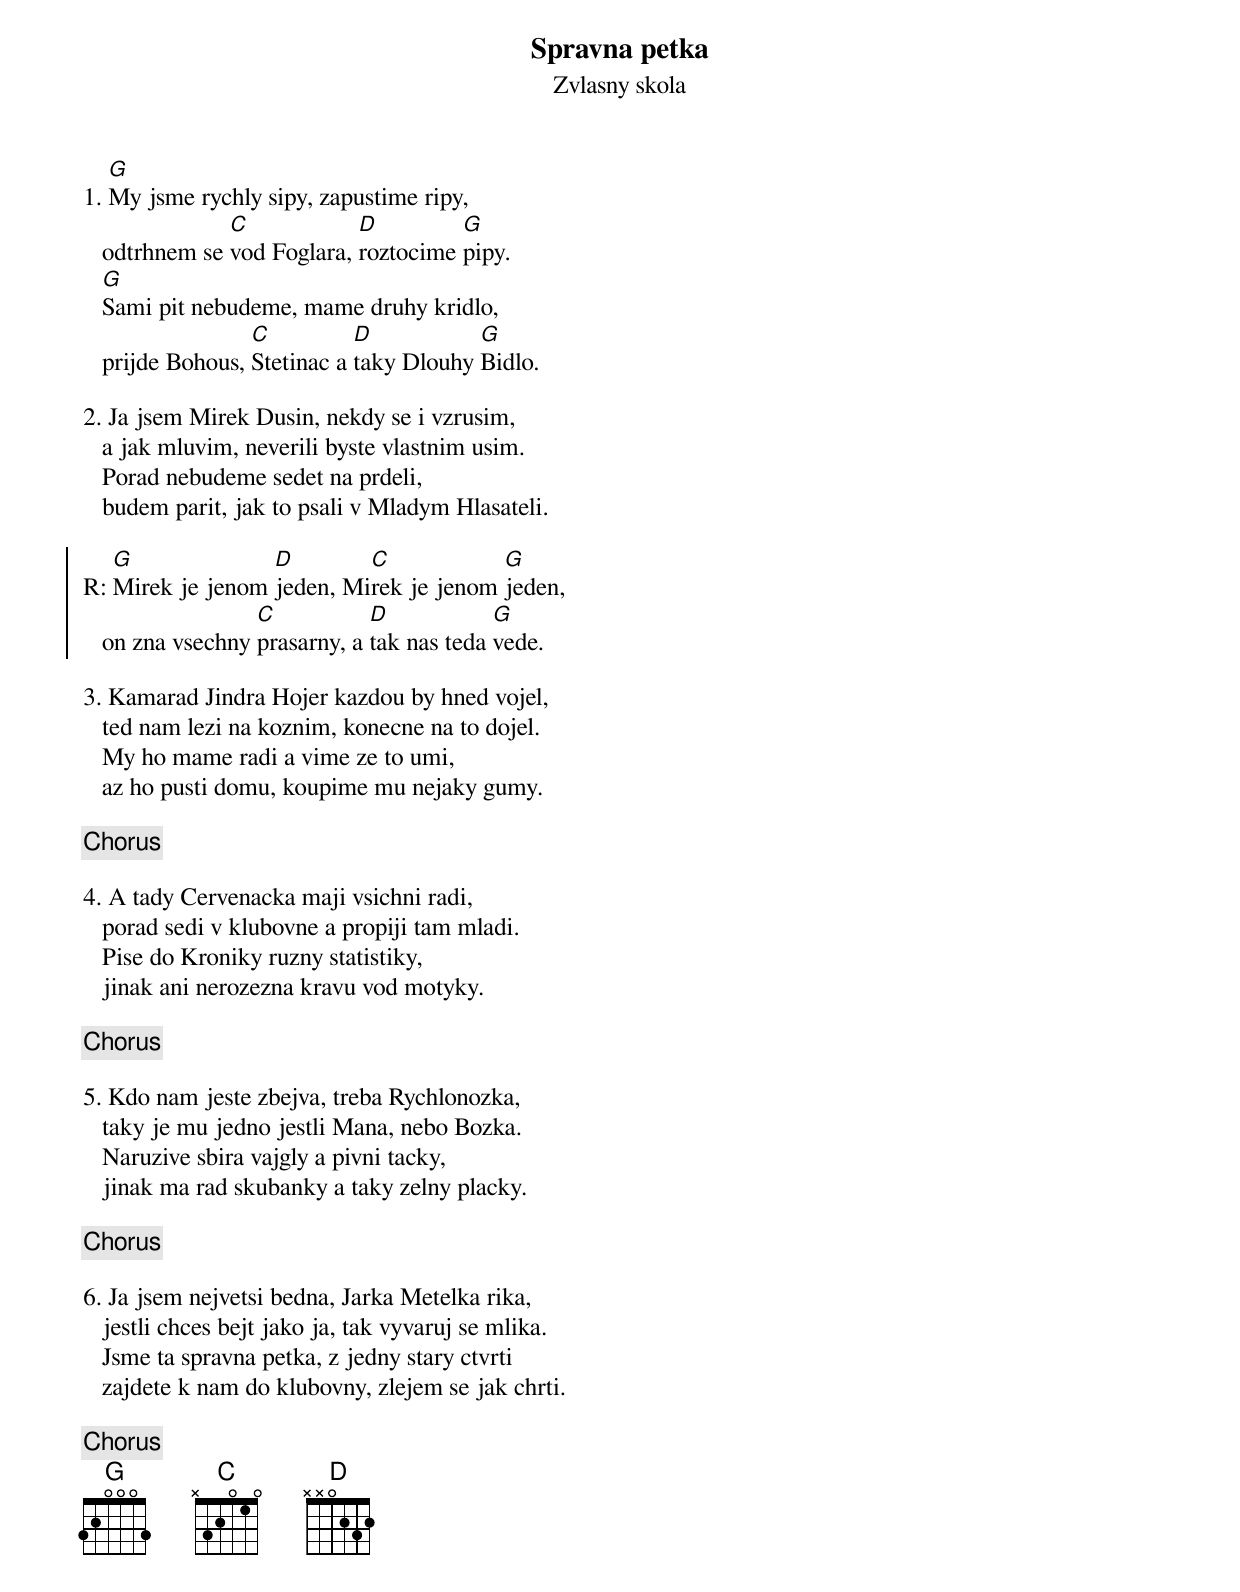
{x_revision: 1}
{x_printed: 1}

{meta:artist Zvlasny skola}
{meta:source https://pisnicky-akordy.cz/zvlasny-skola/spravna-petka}

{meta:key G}
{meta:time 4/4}

{title: Spravna petka}
{subtitle: Zvlasny skola}

{start_of_verse}
1. [G]My jsme rychly sipy, zapustime ripy,
   odtrhnem se [C]vod Foglara, [D]roztocime [G]pipy.
   [G]Sami pit nebudeme, mame druhy kridlo,
   prijde Bohous, [C]Stetinac a [D]taky Dlouhy [G]Bidlo.
{end_of_verse}

{start_of_verse}
2. Ja jsem Mirek Dusin, nekdy se i vzrusim,
   a jak mluvim, neverili byste vlastnim usim.
   Porad nebudeme sedet na prdeli,
   budem parit, jak to psali v Mladym Hlasateli.
{end_of_verse}

{soc}
R: [G]Mirek je jenom [D]jeden, Mi[C]rek je jenom [G]jeden,
   on zna vsechny [C]prasarny, a [D]tak nas teda [G]vede.
{eoc}

{start_of_verse}
3. Kamarad Jindra Hojer kazdou by hned vojel,
   ted nam lezi na koznim, konecne na to dojel.
   My ho mame radi a vime ze to umi,
   az ho pusti domu, koupime mu nejaky gumy.
{end_of_verse}

{chorus}

{start_of_verse}
4. A tady Cervenacka maji vsichni radi,
   porad sedi v klubovne a propiji tam mladi.
   Pise do Kroniky ruzny statistiky,
   jinak ani nerozezna kravu vod motyky.
{end_of_verse}

{chorus}

{start_of_verse}
5. Kdo nam jeste zbejva, treba Rychlonozka,
   taky je mu jedno jestli Mana, nebo Bozka.
   Naruzive sbira vajgly a pivni tacky,
   jinak ma rad skubanky a taky zelny placky.
{end_of_verse}

{chorus}

{start_of_verse}
6. Ja jsem nejvetsi bedna, Jarka Metelka rika,
   jestli chces bejt jako ja, tak vyvaruj se mlika.
   Jsme ta spravna petka, z jedny stary ctvrti
   zajdete k nam do klubovny, zlejem se jak chrti.
{end_of_verse}

{chorus}
